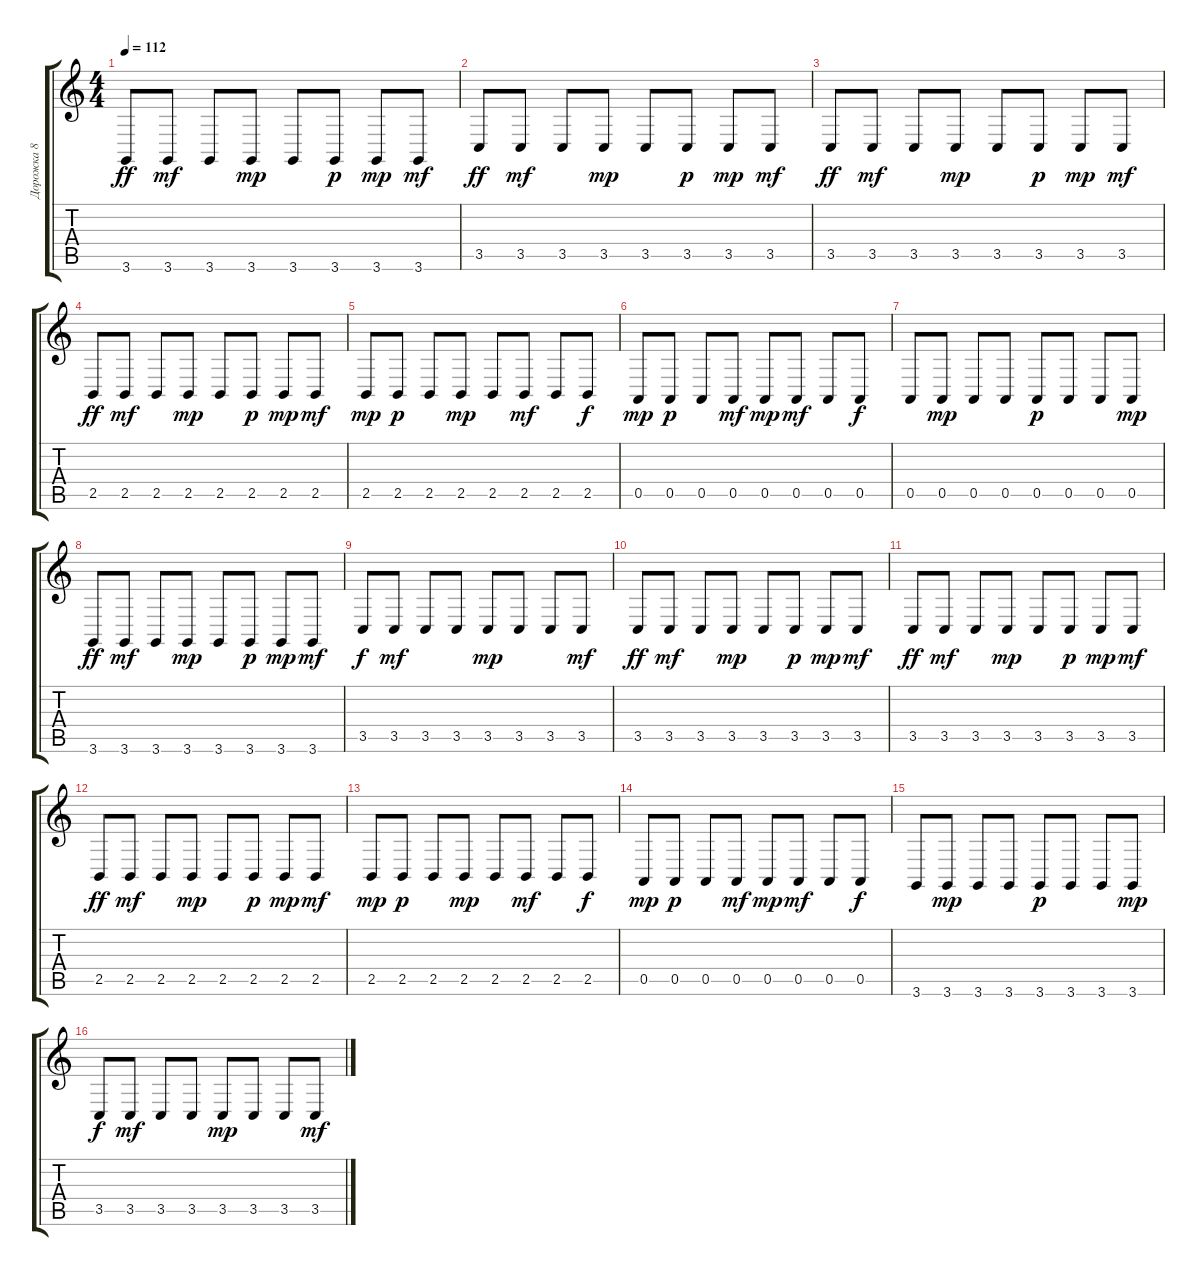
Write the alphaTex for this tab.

\track ("Дорожка 8" "Дорожка 8") {instrument lead8bassandlead}
\staff {score tabs}
\tuning (E4 B3 G3 D3 A2 E2) {hide}
\ts (4 4)
\tempo 112
\clef g2
\ks c
3.6.8{dy ff} 3.6.8{dy mf} 3.6.8 3.6.8{dy mp} 3.6.8 3.6.8{dy p} 3.6.8{dy mp} 3.6.8{dy mf} |
3.5.8{dy ff} 3.5.8{dy mf} 3.5.8 3.5.8{dy mp} 3.5.8 3.5.8{dy p} 3.5.8{dy mp} 3.5.8{dy mf} |
3.5.8{dy ff} 3.5.8{dy mf} 3.5.8 3.5.8{dy mp} 3.5.8 3.5.8{dy p} 3.5.8{dy mp} 3.5.8{dy mf} |
2.5.8{dy ff} 2.5.8{dy mf} 2.5.8 2.5.8{dy mp} 2.5.8 2.5.8{dy p} 2.5.8{dy mp} 2.5.8{dy mf} |
2.5.8{dy mp} 2.5.8{dy p} 2.5.8 2.5.8{dy mp} 2.5.8 2.5.8{dy mf} 2.5.8 2.5.8{dy f} |
0.5.8{dy mp} 0.5.8{dy p} 0.5.8 0.5.8{dy mf} 0.5.8{dy mp} 0.5.8{dy mf} 0.5.8 0.5.8{dy f} |
0.5.8 0.5.8{dy mp} 0.5.8 0.5.8 0.5.8{dy p} 0.5.8 0.5.8 0.5.8{dy mp} |
3.6.8{dy ff} 3.6.8{dy mf} 3.6.8 3.6.8{dy mp} 3.6.8 3.6.8{dy p} 3.6.8{dy mp} 3.6.8{dy mf} |
3.5.8{dy f} 3.5.8{dy mf} 3.5.8 3.5.8 3.5.8{dy mp} 3.5.8 3.5.8 3.5.8{dy mf} |
3.5.8{dy ff} 3.5.8{dy mf} 3.5.8 3.5.8{dy mp} 3.5.8 3.5.8{dy p} 3.5.8{dy mp} 3.5.8{dy mf} |
3.5.8{dy ff} 3.5.8{dy mf} 3.5.8 3.5.8{dy mp} 3.5.8 3.5.8{dy p} 3.5.8{dy mp} 3.5.8{dy mf} |
2.5.8{dy ff} 2.5.8{dy mf} 2.5.8 2.5.8{dy mp} 2.5.8 2.5.8{dy p} 2.5.8{dy mp} 2.5.8{dy mf} |
2.5.8{dy mp} 2.5.8{dy p} 2.5.8 2.5.8{dy mp} 2.5.8 2.5.8{dy mf} 2.5.8 2.5.8{dy f} |
0.5.8{dy mp} 0.5.8{dy p} 0.5.8 0.5.8{dy mf} 0.5.8{dy mp} 0.5.8{dy mf} 0.5.8 0.5.8{dy f} |
3.6.8 3.6.8{dy mp} 3.6.8 3.6.8 3.6.8{dy p} 3.6.8 3.6.8 3.6.8{dy mp} |
3.5.8{dy f} 3.5.8{dy mf} 3.5.8 3.5.8 3.5.8{dy mp} 3.5.8 3.5.8 3.5.8{dy mf}
